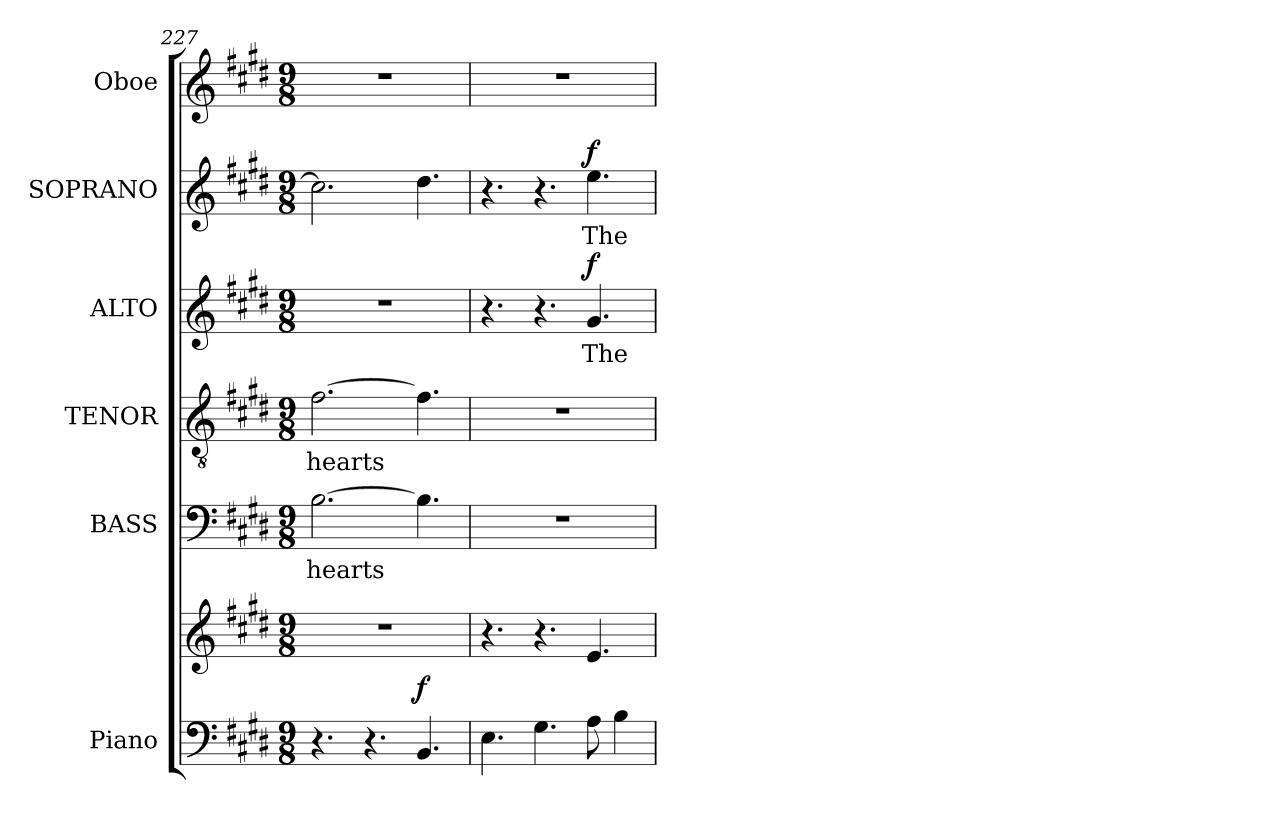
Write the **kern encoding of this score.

**kern	**kern	**dynam	**kern	**text	**kern	**text	**kern	**text	**dynam	**kern	**text	**dynam	**kern
*part6	*part6	*part6	*part5	*part5	*part4	*part4	*part3	*part3	*part3	*part2	*part2	*part2	*part1
*staff7	*staff6	*staff6/7	*staff5	*staff5	*staff4	*staff4	*staff3	*staff3	*staff3	*staff2	*staff2	*staff2	*staff1
*I"Piano	*	*	*I"BASS	*	*I"TENOR	*	*I"ALTO	*	*	*I"SOPRANO	*	*	*I"Oboe
*I'Pno.	*	*	*I'B.	*	*I'T.	*	*I'A.	*	*	*I'S.	*	*	*I'Ob.
*clefF4	*clefG2	*	*clefF4	*	*clefGv2	*	*clefG2	*	*	*clefG2	*	*	*clefG2
*	*	*	*	*	*ITrd7c12	*	*	*	*	*	*	*	*
*k[f#c#g#d#]	*k[f#c#g#d#]	*	*k[f#c#g#d#]	*	*k[f#c#g#d#]	*	*k[f#c#g#d#]	*	*	*k[f#c#g#d#]	*	*	*k[f#c#g#d#]
*E:	*E:	*	*E:	*	*E:	*	*E:	*	*	*E:	*	*	*E:
*M9/8	*M9/8	*	*M9/8	*	*M9/8	*	*M9/8	*	*	*M9/8	*	*	*M9/8
=227	=227	=227	=227	=227	=227	=227	=227	=227	=227	=227	=227	=227	=227
!	!LO:N:vis=1	!	!	!	!	!	!	!	!	!	!	!	!
!	!	!	!	!LO:LY:b:color=#000000	!	!	!	!	!	!	!	!	!
!	!	!	!	!	!	!LO:LY:b:color=#000000	!LO:N:vis=1	!	!	!	!	!	!LO:N:vis=1
4.r	8%9r	.	[2.Bi\	hearts	[2.F#i\	hearts	8%9r	.	.	2.cc#i\]	.	.	8%9r
4.r	.	.	.	.	.	.	.	.	.	.	.	.	.
4.BBi/	.	f	4.Bi\]	.	4.F#i\]	.	.	.	.	4.dd#i\	.	.	.
=228	=228	=228	=228	=228	=228	=228	=228	=228	=228	=228	=228	=228	=228
!	!	!	!LO:N:vis=1	!	!LO:N:vis=1	!	!	!	!	!	!	!	!LO:N:vis=1
4.Ei\	4.r	.	8%9r	.	8%9r	.	4.r	.	.	4.r	.	.	8%9r
4.G#i\	4.r	.	.	.	.	.	4.r	.	.	4.r	.	.	.
!	!	!	!	!	!	!	!	!LO:LY:b:color=#000000	!	!	!	!	!
!	!	!	!	!	!	!	!	!	!	!	!LO:LY:b:color=#000000	!	!
8Ai\	4.ei/	.	.	.	.	.	4.g#i/	The	f	4.eei\	The	f	.
4Bi\	.	.	.	.	.	.	.	.	.	.	.	.	.
=	=	=	=	=	=	=	=	=	=	=	=	=	=
*-	*-	*-	*-	*-	*-	*-	*-	*-	*-	*-	*-	*-	*-
